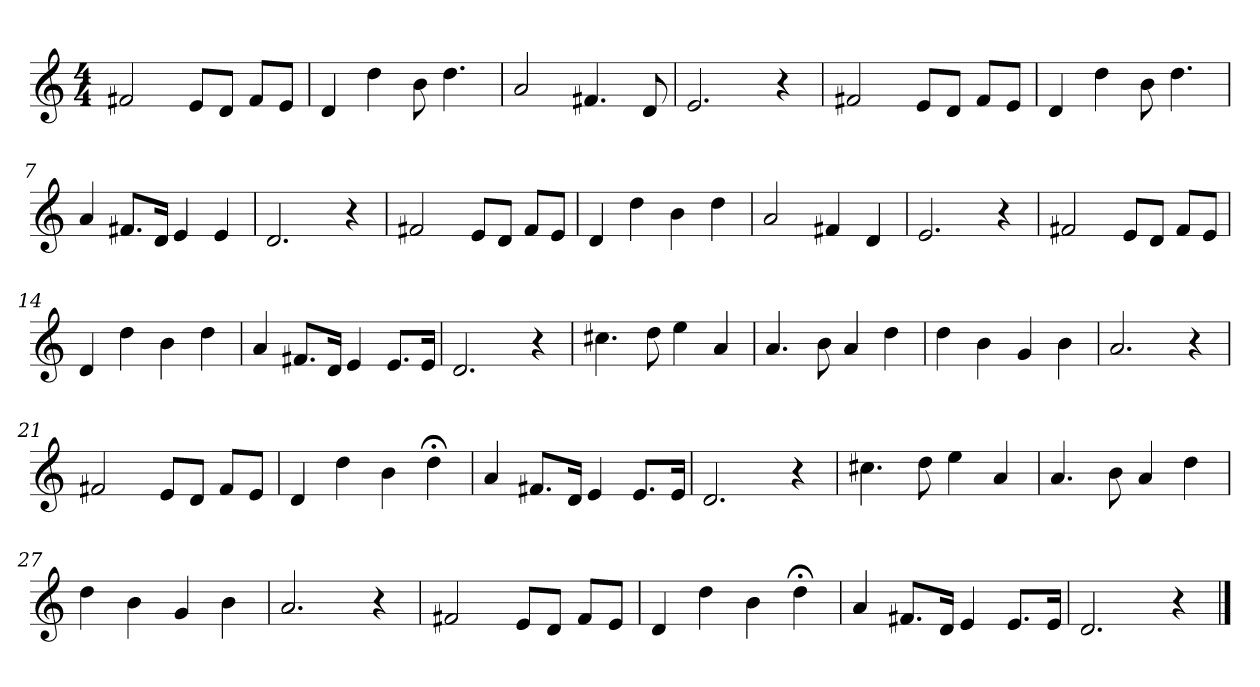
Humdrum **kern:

**kern
*part1
*staff1
*M4/4
*MM88
=1
2f#X
8eL
8dJ
8f#L
8eJ
=2
4d
4dd
8b
4.dd
=3
2a
4.f#X
8d
=4
2.e
4r
=5
2f#X
8eL
8dJ
8f#L
8eJ
=6
4d
4dd
8b
4.dd
=7
4a
8.f#XL
16dJk
4e
4e
=8
2.d
4r
=9
2f#X
8eL
8dJ
8f#L
8eJ
=10
4d
4dd
4b
4dd
=11
2a
4f#X
4d
=12
2.e
4r
=13
2f#X
8eL
8dJ
8f#L
8eJ
=14
4d
4dd
4b
4dd
=15
4a
8.f#XL
16dJk
4e
8.eL
16eJk
=16
2.d
4r
=17
4.cc#X
8dd
4ee
4a
=18
4.a
8b
4a
4dd
=19
4dd
4b
4g
4b
=20
2.a
4r
=21
2f#X
8eL
8dJ
8f#L
8eJ
=22
4d
4dd
4b
4dd;<
=23
4a
8.f#XL
16dJk
4e
8.eL
16eJk
=24
2.d
4r
=25
4.cc#X
8dd
4ee
4a
=26
4.a
8b
4a
4dd
=27
4dd
4b
4g
4b
=28
2.a
4r
=29
2f#X
8eL
8dJ
8f#L
8eJ
=30
4d
4dd
4b
4dd;<
=31
4a
8.f#XL
16dJk
4e
8.eL
16eJk
=32
2.d
4r
==
*-
